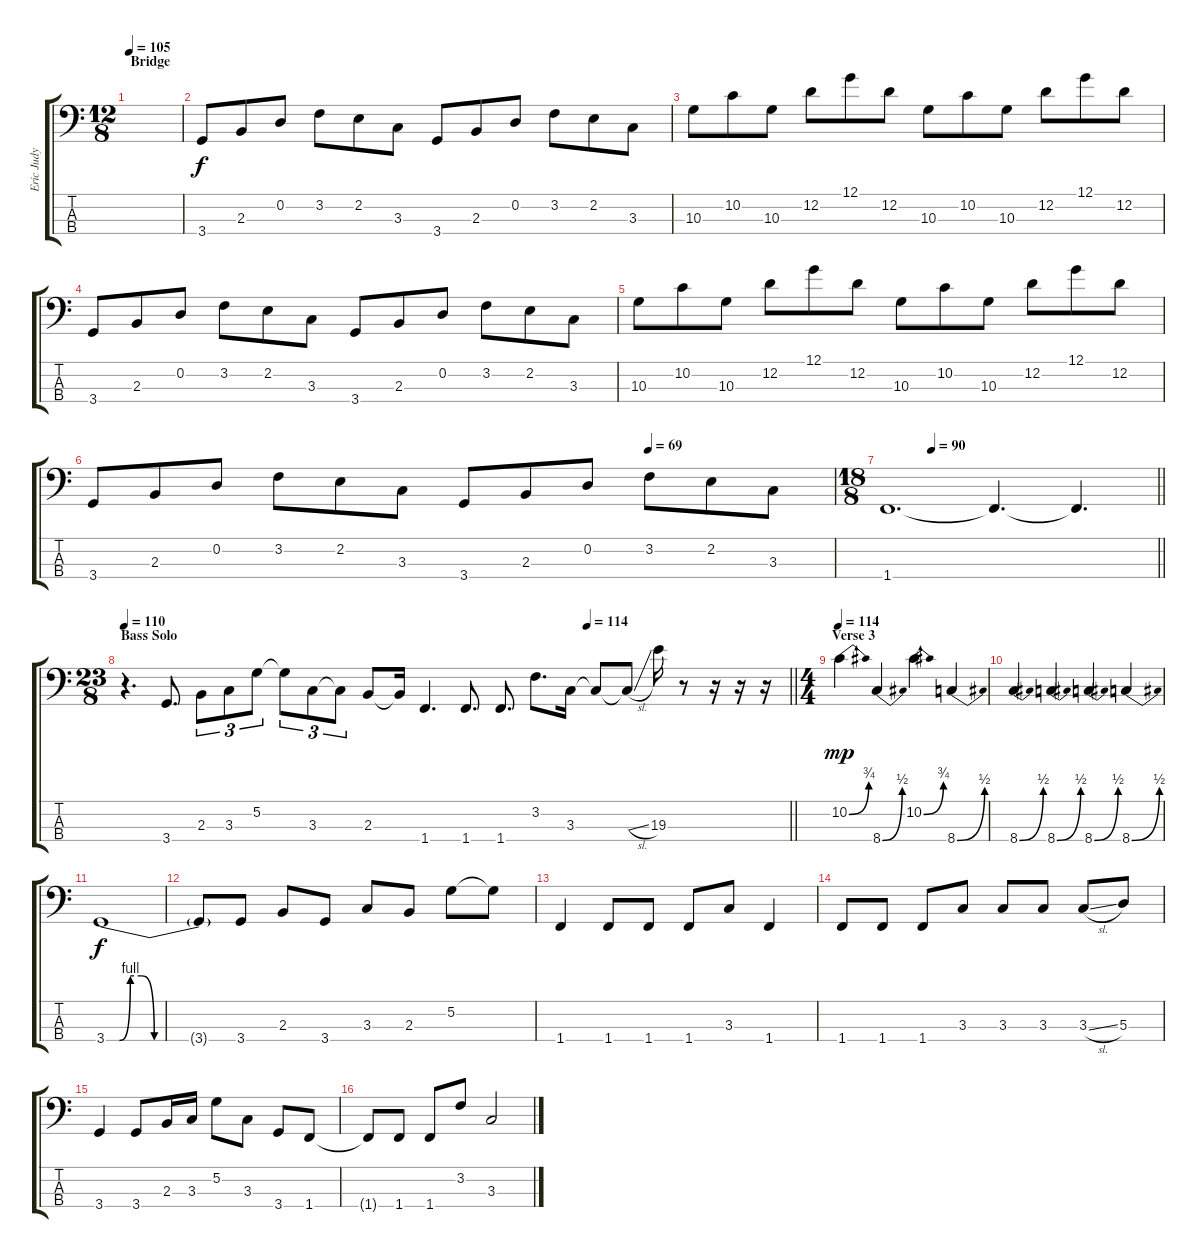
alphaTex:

\track ("Eric Judy" "Eric Judy") {instrument electricbassfinger}
\staff {score tabs}
\tuning (G2 D2 A1 E1) {hide}
\ts (12 8)
\section ("" "Bridge")
\tempo 105
\clef f4
\ks c
|
3.4.8 2.3.8 0.2.8 3.2.8 2.2.8 3.3.8 3.4.8 2.3.8 0.2.8 3.2.8 2.2.8 3.3.8 |
10.3.8 10.2.8 10.3.8 12.2.8 12.1.8 12.2.8 10.3.8 10.2.8 10.3.8 12.2.8 12.1.8 12.2.8 |
3.4.8 2.3.8 0.2.8 3.2.8 2.2.8 3.3.8 3.4.8 2.3.8 0.2.8 3.2.8 2.2.8 3.3.8 |
10.3.8 10.2.8 10.3.8 12.2.8 12.1.8 12.2.8 10.3.8 10.2.8 10.3.8 12.2.8 12.1.8 12.2.8 |
\tempo (69 0.75)
3.4.8 2.3.8 0.2.8 3.2.8 2.2.8 3.3.8 3.4.8 2.3.8 0.2.8 3.2.8 2.2.8 3.3.8 |
\ts (18 8)
\tempo (90 0.16666666666666666)
\barLineRight lightlight
1.4.1{d} 1.4{t}.4{d} 1.4{t}.4{d} |
\ts (23 8)
\section ("" "Bass Solo")
\tempo 110
\tempo (114 0.6956521739130435)
\barLineRight lightlight
r.4{d} 3.4.8{d} 2.3.8{tu (3 2)} 3.3.8{tu (3 2)} 5.2.8{tu (3 2)} 5.2{t}.8{tu (3 2)} 3.3.8{tu (3 2)} 3.3{t}.8{tu (3 2)} 2.3.8 2.3{t}.16 1.4.4{d} 1.4.8{d} 1.4.8{d} 3.2.8{d} 3.3.16 3.3{t}.8 3.3{sl t}.8 19.3.16 r.8 r.16 r.16 r.16 |
\ts (4 4)
\section ("" "Verse 3")
\tempo 114
10.2{be (bend 0 0 60 3)}.4{dy mp} 8.4{be (bend 0 0 60 2)}.4 10.2{be (bend 0 0 60 3)}.4 8.4{be (bend 0 0 60 2)}.4 |
8.4{be (bend 0 0 60 2)}.4 8.4{be (bend 0 0 60 2)}.4 8.4{be (bend 0 0 60 2)}.4 8.4{be (bend 0 0 60 2)}.4 |
3.4{be (custom 0 0 6 0 11 4 16 4 22 0 26 0 40 0 60 0)}.1{dy f} |
3.4{t}.8 3.4.8 2.3.8 3.4.8 3.3.8 2.3.8 5.2.8 5.2{t}.8 |
1.4.4 1.4.8 1.4.8 1.4.8 3.3.8 1.4.4 |
1.4.8 1.4.8 1.4.8 3.3.8 3.3.8 3.3.8 3.3{sl}.8 5.3.8 |
3.4.4 3.4.8 2.3.16 3.3.16 5.2.8 3.3.8 3.4.8 1.4.8 |
1.4{t}.8 1.4.8 1.4.8 3.2.8 3.3.2
